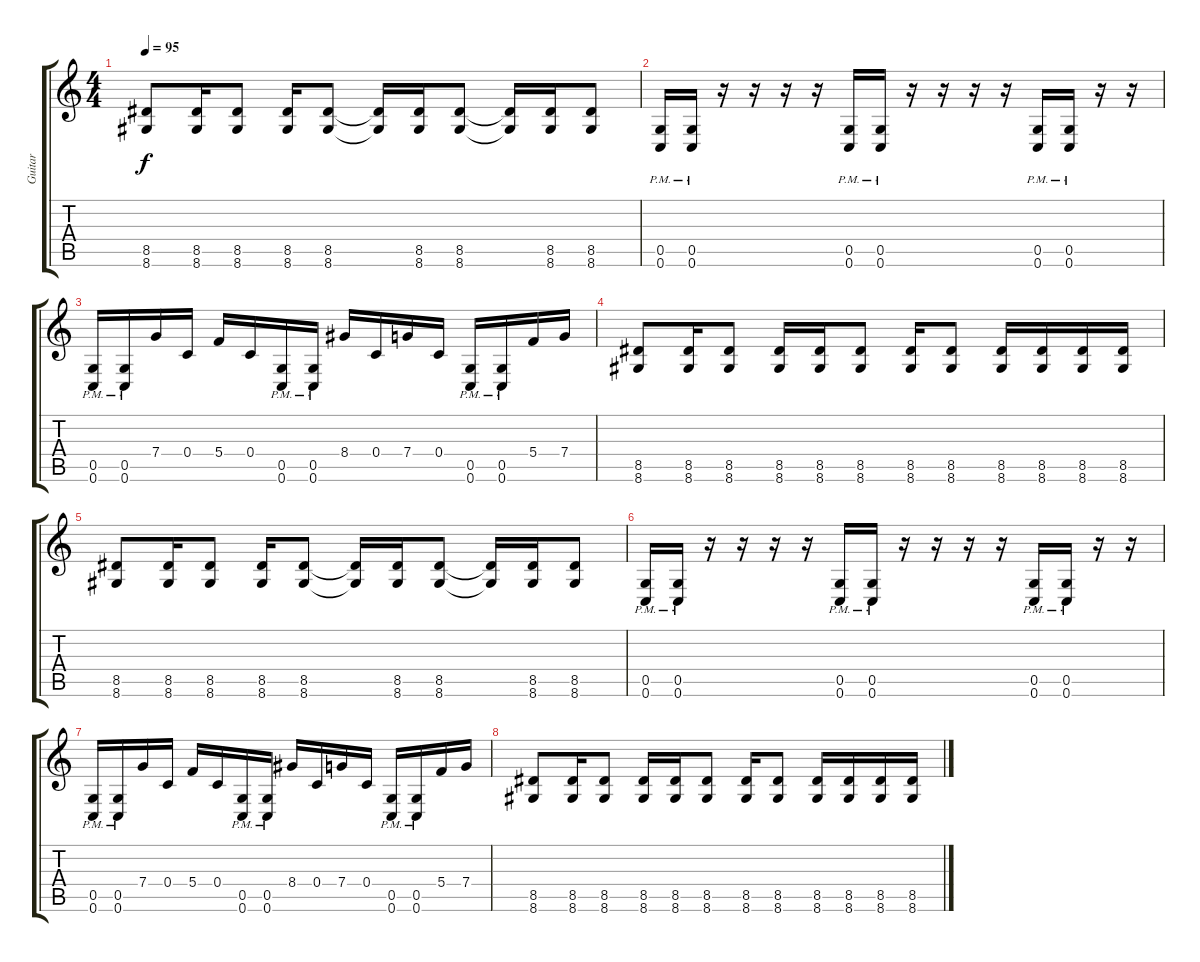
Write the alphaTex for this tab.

\track ("Guitar" "Guitar") {instrument distortionguitar}
\staff {score tabs}
\tuning (D4 A3 F3 C3 G2 C2) {hide}
\ts (4 4)
\tempo 95
\clef g2
\ks c
(8.5 8.6).8{dy f} (8.5 8.6).16 (8.5 8.6).8 (8.5 8.6).16 (8.5 8.6).8 (8.5{t} 8.6{t}).16 (8.5 8.6).16 (8.5 8.6).8 (8.5{t} 8.6{t}).16 (8.5 8.6).16 (8.5 8.6).8 |
(0.5{pm} 0.6{pm}).16 (0.5{pm} 0.6{pm}).16 r.16 r.16 r.16 r.16 (0.5{pm} 0.6{pm}).16 (0.5{pm} 0.6{pm}).16 r.16 r.16 r.16 r.16 (0.5{pm} 0.6{pm}).16 (0.5{pm} 0.6{pm}).16 r.16 r.16 |
(0.5{pm} 0.6{pm}).16 (0.5{pm} 0.6{pm}).16 7.4.16 0.4.16 5.4.16 0.4.16 (0.5{pm} 0.6{pm}).16 (0.5{pm} 0.6{pm}).16 8.4.16 0.4.16 7.4.16 0.4.16 (0.5{pm} 0.6{pm}).16 (0.5{pm} 0.6{pm}).16 5.4.16 7.4.16 |
(8.5 8.6).8 (8.5 8.6).16 (8.5 8.6).8 (8.5 8.6).16 (8.5 8.6).16 (8.5 8.6).8 (8.5 8.6).16 (8.5 8.6).8 (8.5 8.6).16 (8.5 8.6).16 (8.5 8.6).16 (8.5 8.6).16 |
(8.5 8.6).8 (8.5 8.6).16 (8.5 8.6).8 (8.5 8.6).16 (8.5 8.6).8 (8.5{t} 8.6{t}).16 (8.5 8.6).16 (8.5 8.6).8 (8.5{t} 8.6{t}).16 (8.5 8.6).16 (8.5 8.6).8 |
(0.5{pm} 0.6{pm}).16 (0.5{pm} 0.6{pm}).16 r.16 r.16 r.16 r.16 (0.5{pm} 0.6{pm}).16 (0.5{pm} 0.6{pm}).16 r.16 r.16 r.16 r.16 (0.5{pm} 0.6{pm}).16 (0.5{pm} 0.6{pm}).16 r.16 r.16 |
(0.5{pm} 0.6{pm}).16 (0.5{pm} 0.6{pm}).16 7.4.16 0.4.16 5.4.16 0.4.16 (0.5{pm} 0.6{pm}).16 (0.5{pm} 0.6{pm}).16 8.4.16 0.4.16 7.4.16 0.4.16 (0.5{pm} 0.6{pm}).16 (0.5{pm} 0.6{pm}).16 5.4.16 7.4.16 |
(8.5 8.6).8 (8.5 8.6).16 (8.5 8.6).8 (8.5 8.6).16 (8.5 8.6).16 (8.5 8.6).8 (8.5 8.6).16 (8.5 8.6).8 (8.5 8.6).16 (8.5 8.6).16 (8.5 8.6).16 (8.5 8.6).16
